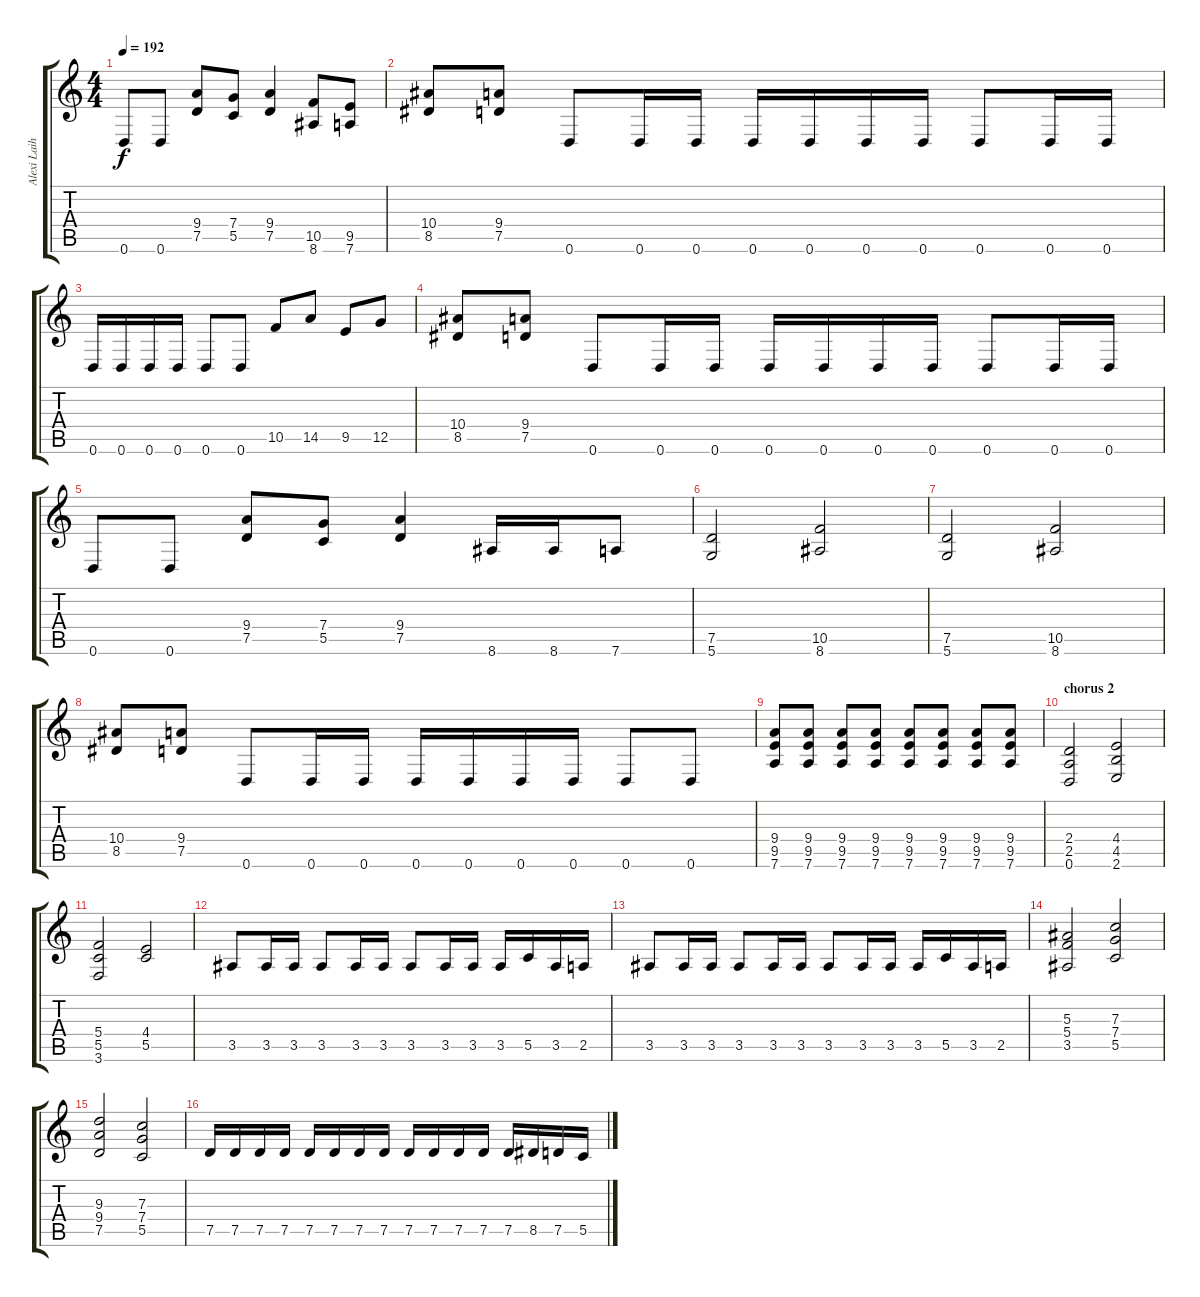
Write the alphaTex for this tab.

\track ("Alexi Laiho" "Alexi Laih") {instrument overdrivenguitar}
\staff {score tabs}
\tuning (D4 A3 F3 C3 G2 D2) {hide}
\ts (4 4)
\tempo 192
\clef g2
\ks c
0.6.8{dy f} 0.6.8 (9.4 7.5).8 (7.4 5.5).8 (9.4 7.5).4 (10.5 8.6).8 (9.5 7.6).8 |
(10.4 8.5).8 (9.4 7.5).8 0.6.8 0.6.16 0.6.16 0.6.16 0.6.16 0.6.16 0.6.16 0.6.8 0.6.16 0.6.16 |
0.6.16 0.6.16 0.6.16 0.6.16 0.6.8 0.6.8 10.5.8 14.5.8 9.5.8 12.5.8 |
(10.4 8.5).8 (9.4 7.5).8 0.6.8 0.6.16 0.6.16 0.6.16 0.6.16 0.6.16 0.6.16 0.6.8 0.6.16 0.6.16 |
0.6.8 0.6.8 (9.4 7.5).8 (7.4 5.5).8 (9.4 7.5).4 8.6.16 8.6.16 7.6.8 |
(7.5 5.6).2 (10.5 8.6).2 |
(7.5 5.6).2 (10.5 8.6).2 |
(10.4 8.5).8 (9.4 7.5).8 0.6.8 0.6.16 0.6.16 0.6.16 0.6.16 0.6.16 0.6.16 0.6.8 0.6.8 |
(9.4 9.5 7.6).8 (9.4 9.5 7.6).8 (9.4 9.5 7.6).8 (9.4 9.5 7.6).8 (9.4 9.5 7.6).8 (9.4 9.5 7.6).8 (9.4 9.5 7.6).8 (9.4 9.5 7.6).8 |
\section ("" "chorus 2")
(2.4 2.5 0.6).2 (4.4 4.5 2.6).2 |
(5.4 5.5 3.6).2 (4.4 5.5).2 |
3.5.8 3.5.16 3.5.16 3.5.8 3.5.16 3.5.16 3.5.8 3.5.16 3.5.16 3.5.16 5.5.16 3.5.16 2.5.16 |
3.5.8 3.5.16 3.5.16 3.5.8 3.5.16 3.5.16 3.5.8 3.5.16 3.5.16 3.5.16 5.5.16 3.5.16 2.5.16 |
(5.3 5.4 3.5).2 (7.3 7.4 5.5).2 |
(9.3 9.4 7.5).2 (7.3 7.4 5.5).2 |
7.5.16 7.5.16 7.5.16 7.5.16 7.5.16 7.5.16 7.5.16 7.5.16 7.5.16 7.5.16 7.5.16 7.5.16 7.5.16 8.5.16 7.5.16 5.5.16
